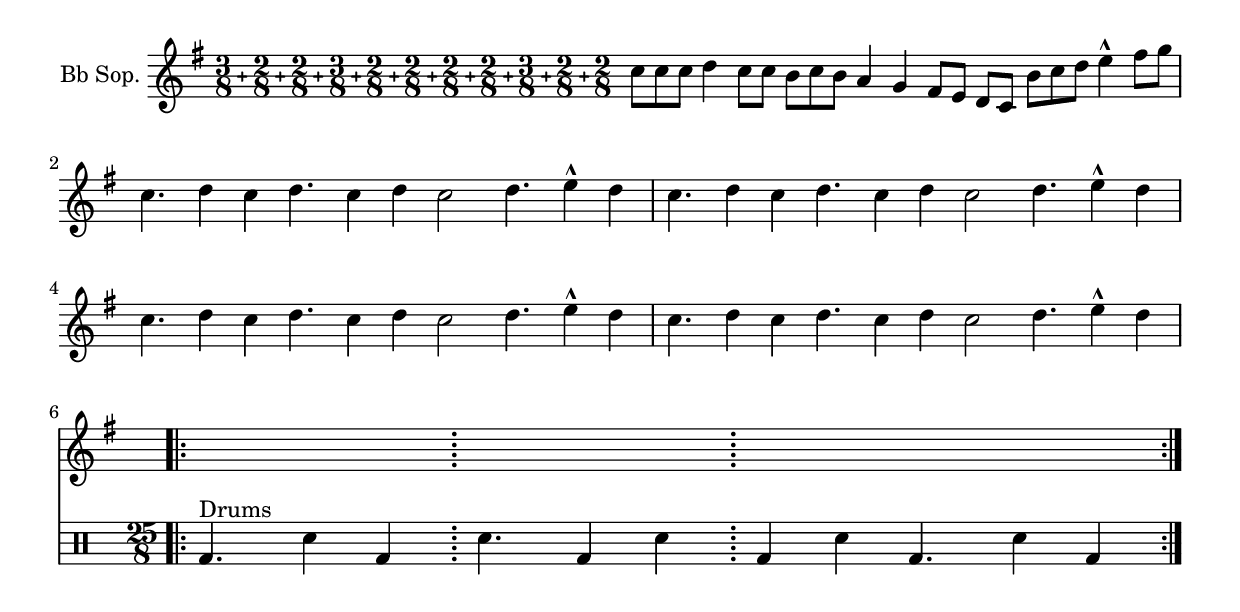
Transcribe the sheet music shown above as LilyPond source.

%% DO NOT EDIT this file manually; it is automatically
%% generated from LSR http://lsr.dsi.unimi.it
%% Make any changes in LSR itself, or in Documentation/snippets/new/ ,
%% and then run scripts/auxiliar/makelsr.py
%%
%% This file is in the public domain.
\version "2.14.0"

\header {
  lsrtags = "rhythms, percussion"

  texidoc = "
Though the polymetric time signature shown was not the most essential
item here, it has been included to show the beat of this piece (which
is the template of a real Balkan song!).

"
  doctitle = "Heavily customized polymetric time signatures"
} % begin verbatim

#(define plus (markup #:vcenter "+"))
#(define ((custom-time-signature one two three four five six
                                 seven eight nine ten eleven num) grob)
   (grob-interpret-markup grob
                          (markup #:override '(baseline-skip . 0) #:number
                                  (#:line ((#:column (one num)) plus
                                           (#:column (two num)) plus
                                           (#:column (three num)) plus
                                           (#:column (four num)) plus
                                           (#:column (five num)) plus
                                           (#:column (six num)) plus
                                           (#:column (seven num)) plus
                                           (#:column (eight num)) plus
                                           (#:column (nine num)) plus
                                           (#:column (ten num)) plus
                                           (#:column (eleven num)))))))
melody = \relative c'' {
  \set Staff.instrumentName = #"Bb Sop."
  \key g \major
  #(set-time-signature 25 8 '(3 2 2 3 2 2 2 2 3 2 2))
  \override Staff.TimeSignature #'stencil =
    #(custom-time-signature "3" "2" "2" "3" "2" "2"
      "2" "2" "3" "2" "2" "8")
  c8 c c d4 c8 c b c b a4 g fis8 e d c b' c d e4-^ fis8 g \break
  c,4. d4 c4 d4. c4 d c2 d4. e4-^ d4
  c4. d4 c4 d4. c4 d c2 d4. e4-^ d4 \break
  c4. d4 c4 d4. c4 d c2 d4. e4-^ d4
  c4. d4 c4 d4. c4 d c2 d4. e4-^ d4 \break
}

drum = \new DrumStaff \drummode {
  \bar "|:" bd4.^\markup { Drums } sn4 bd \bar ":" sn4.
  bd4 sn \bar ":" bd sn bd4. sn4 bd \bar ":|"
}

{
  \melody
  \drum
}

